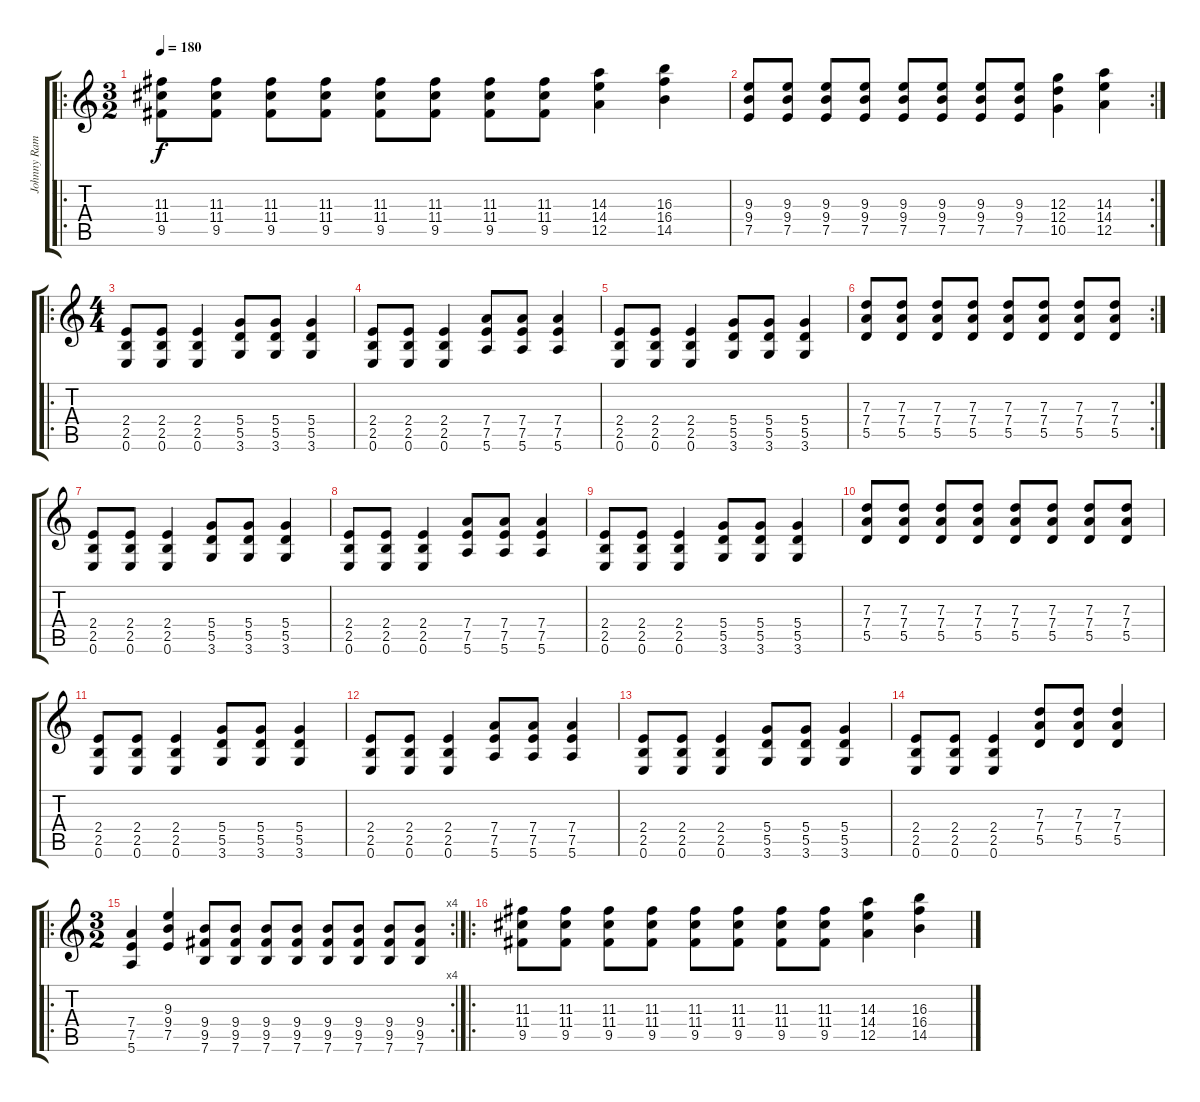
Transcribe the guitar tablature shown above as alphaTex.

\track ("Johnny Ramone" "Johnny Ram") {instrument overdrivenguitar}
\staff {score tabs}
\tuning (E4 B3 G3 D3 A2 E2) {hide}
\ro
\ts (3 2)
\tempo 180
\clef g2
\ks c
(11.3 11.4 9.5).8{dy f} (11.3 11.4 9.5).8 (11.3 11.4 9.5).8 (11.3 11.4 9.5).8 (11.3 11.4 9.5).8 (11.3 11.4 9.5).8 (11.3 11.4 9.5).8 (11.3 11.4 9.5).8 (14.3 14.4 12.5).4 (16.3 16.4 14.5).4 |
\rc 2
(9.3 9.4 7.5).8 (9.3 9.4 7.5).8 (9.3 9.4 7.5).8 (9.3 9.4 7.5).8 (9.3 9.4 7.5).8 (9.3 9.4 7.5).8 (9.3 9.4 7.5).8 (9.3 9.4 7.5).8 (12.3 12.4 10.5).4 (14.3 14.4 12.5).4 |
\ro
\ts (4 4)
(2.4 2.5 0.6).8 (2.4 2.5 0.6).8 (2.4 2.5 0.6).4 (5.4 5.5 3.6).8 (5.4 5.5 3.6).8 (5.4 5.5 3.6).4 |
(2.4 2.5 0.6).8 (2.4 2.5 0.6).8 (2.4 2.5 0.6).4 (7.4 7.5 5.6).8 (7.4 7.5 5.6).8 (7.4 7.5 5.6).4 |
(2.4 2.5 0.6).8 (2.4 2.5 0.6).8 (2.4 2.5 0.6).4 (5.4 5.5 3.6).8 (5.4 5.5 3.6).8 (5.4 5.5 3.6).4 |
\rc 2
(7.3 7.4 5.5).8 (7.3 7.4 5.5).8 (7.3 7.4 5.5).8 (7.3 7.4 5.5).8 (7.3 7.4 5.5).8 (7.3 7.4 5.5).8 (7.3 7.4 5.5).8 (7.3 7.4 5.5).8 |
(2.4 2.5 0.6).8 (2.4 2.5 0.6).8 (2.4 2.5 0.6).4 (5.4 5.5 3.6).8 (5.4 5.5 3.6).8 (5.4 5.5 3.6).4 |
(2.4 2.5 0.6).8 (2.4 2.5 0.6).8 (2.4 2.5 0.6).4 (7.4 7.5 5.6).8 (7.4 7.5 5.6).8 (7.4 7.5 5.6).4 |
(2.4 2.5 0.6).8 (2.4 2.5 0.6).8 (2.4 2.5 0.6).4 (5.4 5.5 3.6).8 (5.4 5.5 3.6).8 (5.4 5.5 3.6).4 |
(7.3 7.4 5.5).8 (7.3 7.4 5.5).8 (7.3 7.4 5.5).8 (7.3 7.4 5.5).8 (7.3 7.4 5.5).8 (7.3 7.4 5.5).8 (7.3 7.4 5.5).8 (7.3 7.4 5.5).8 |
(2.4 2.5 0.6).8 (2.4 2.5 0.6).8 (2.4 2.5 0.6).4 (5.4 5.5 3.6).8 (5.4 5.5 3.6).8 (5.4 5.5 3.6).4 |
(2.4 2.5 0.6).8 (2.4 2.5 0.6).8 (2.4 2.5 0.6).4 (7.4 7.5 5.6).8 (7.4 7.5 5.6).8 (7.4 7.5 5.6).4 |
(2.4 2.5 0.6).8 (2.4 2.5 0.6).8 (2.4 2.5 0.6).4 (5.4 5.5 3.6).8 (5.4 5.5 3.6).8 (5.4 5.5 3.6).4 |
(2.4 2.5 0.6).8 (2.4 2.5 0.6).8 (2.4 2.5 0.6).4 (7.3 7.4 5.5).8 (7.3 7.4 5.5).8 (7.3 7.4 5.5).4 |
\ro
\rc 4
\ts (3 2)
(7.4 7.5 5.6).4 (9.3 9.4 7.5).4 (9.4 9.5 7.6).8 (9.4 9.5 7.6).8 (9.4 9.5 7.6).8 (9.4 9.5 7.6).8 (9.4 9.5 7.6).8 (9.4 9.5 7.6).8 (9.4 9.5 7.6).8 (9.4 9.5 7.6).8 |
\ro
(11.3 11.4 9.5).8 (11.3 11.4 9.5).8 (11.3 11.4 9.5).8 (11.3 11.4 9.5).8 (11.3 11.4 9.5).8 (11.3 11.4 9.5).8 (11.3 11.4 9.5).8 (11.3 11.4 9.5).8 (14.3 14.4 12.5).4 (16.3 16.4 14.5).4
